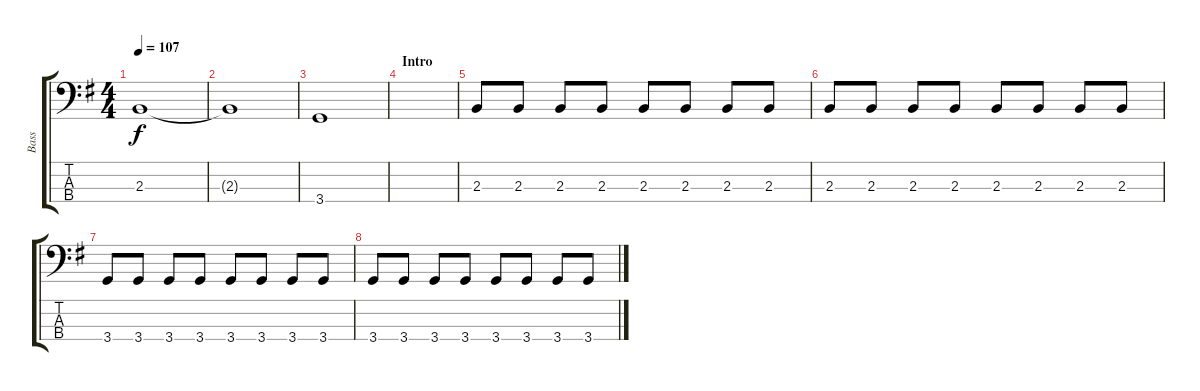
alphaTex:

\track ("Bass" "Bass") {instrument electricbassfinger}
\staff {score tabs}
\tuning (G2 D2 A1 E1) {hide}
\ts (4 4)
\tempo 107
\clef f4
\ks g
2.3.1{dy f} |
2.3{t}.1 |
3.4.1 |
\section ("" "Intro")
|
2.3.8 2.3.8 2.3.8 2.3.8 2.3.8 2.3.8 2.3.8 2.3.8 |
2.3.8 2.3.8 2.3.8 2.3.8 2.3.8 2.3.8 2.3.8 2.3.8 |
3.4.8 3.4.8 3.4.8 3.4.8 3.4.8 3.4.8 3.4.8 3.4.8 |
3.4.8 3.4.8 3.4.8 3.4.8 3.4.8 3.4.8 3.4.8 3.4.8
